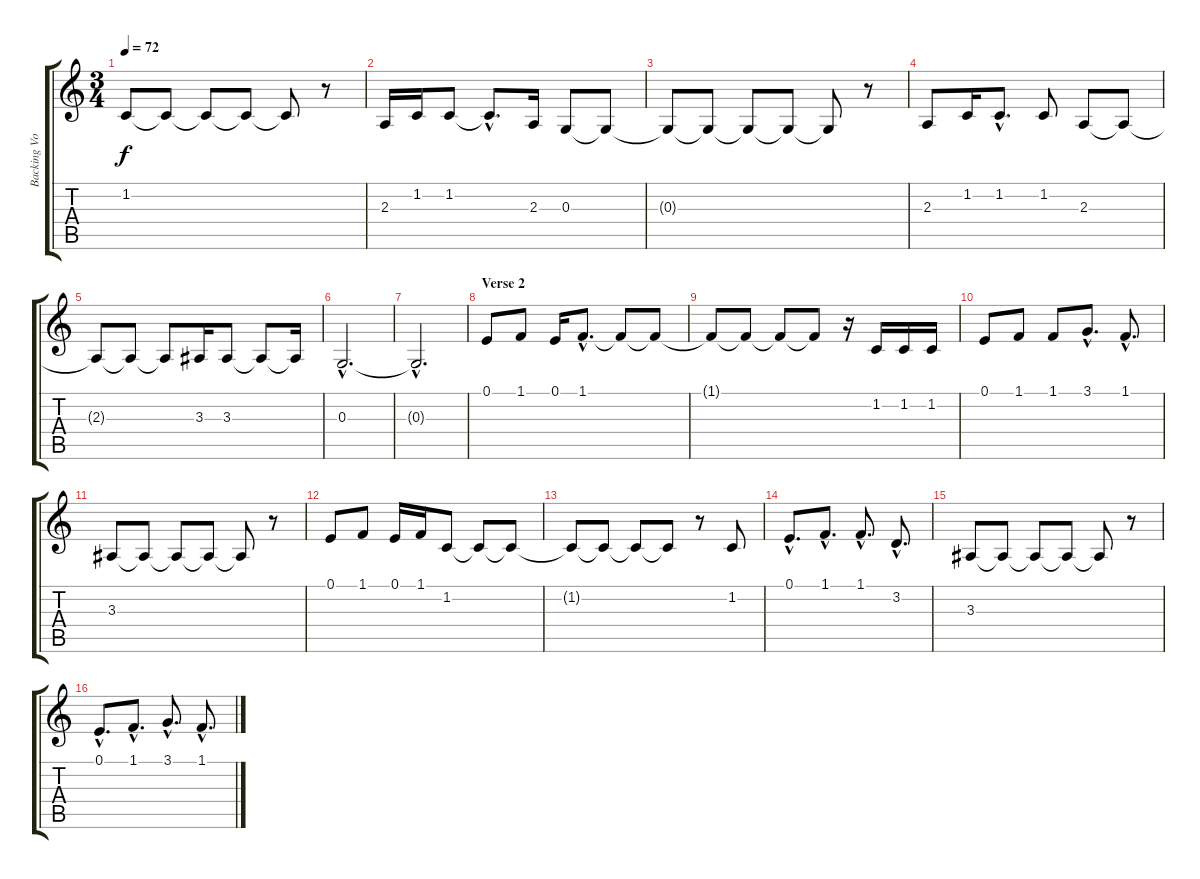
\track ("Backing Vocals" "Backing Vo") {instrument oboe}
\staff {score tabs}
\tuning (E4 B3 G3 D3 A2 E2) {hide}
\ts (3 4)
\tempo 72
\clef g2
\ks c
1.2{t}.8{dy f} 1.2{t}.8 1.2{t}.8 1.2{t}.8 1.2{t}.8 r.8 |
2.3.16 1.2.16 1.2.8 1.2{hac t}.8{d} 2.3.16 0.3.8 0.3{t}.8 |
0.3{t}.8 0.3{t}.8 0.3{t}.8 0.3{t}.8 0.3{t}.8 r.8 |
2.3.8 1.2.16 1.2{hac}.8{d} 1.2.8 2.3.8 2.3{t}.8 |
2.3{t}.8 2.3{t}.8 2.3{t}.8 3.3.16 3.3.8 3.3{t}.8 3.3{t}.16 |
0.3{hac}.2{d volume 4} |
0.3{hac t}.2{d} |
\section ("" "Verse 2")
0.1.8{volume 14} 1.1.8 0.1.16 1.1{hac}.8{d} 1.1{t}.8 1.1{t}.8 |
1.1{t}.8 1.1{t}.8 1.1{t}.8 1.1{t}.8 r.16 1.2.16 1.2.16 1.2.16 |
0.1.8 1.1.8 1.1.8 3.1{hac}.8{d} 1.1{hac}.8{d} |
3.3.8 3.3{t}.8 3.3{t}.8 3.3{t}.8 3.3{t}.8 r.8 |
0.1.8 1.1.8 0.1.16 1.1.16 1.2.8 1.2{t}.8 1.2{t}.8 |
1.2{t}.8 1.2{t}.8 1.2{t}.8 1.2{t}.8 r.8 1.2.8 |
0.1{hac}.8{d} 1.1{hac}.8{d} 1.1{hac}.8{d} 3.2{hac}.8{d} |
3.3.8 3.3{t}.8 3.3{t}.8 3.3{t}.8 3.3{t}.8 r.8 |
0.1{hac}.8{d} 1.1{hac}.8{d} 3.1{hac}.8{d} 1.1{hac}.8{d}
